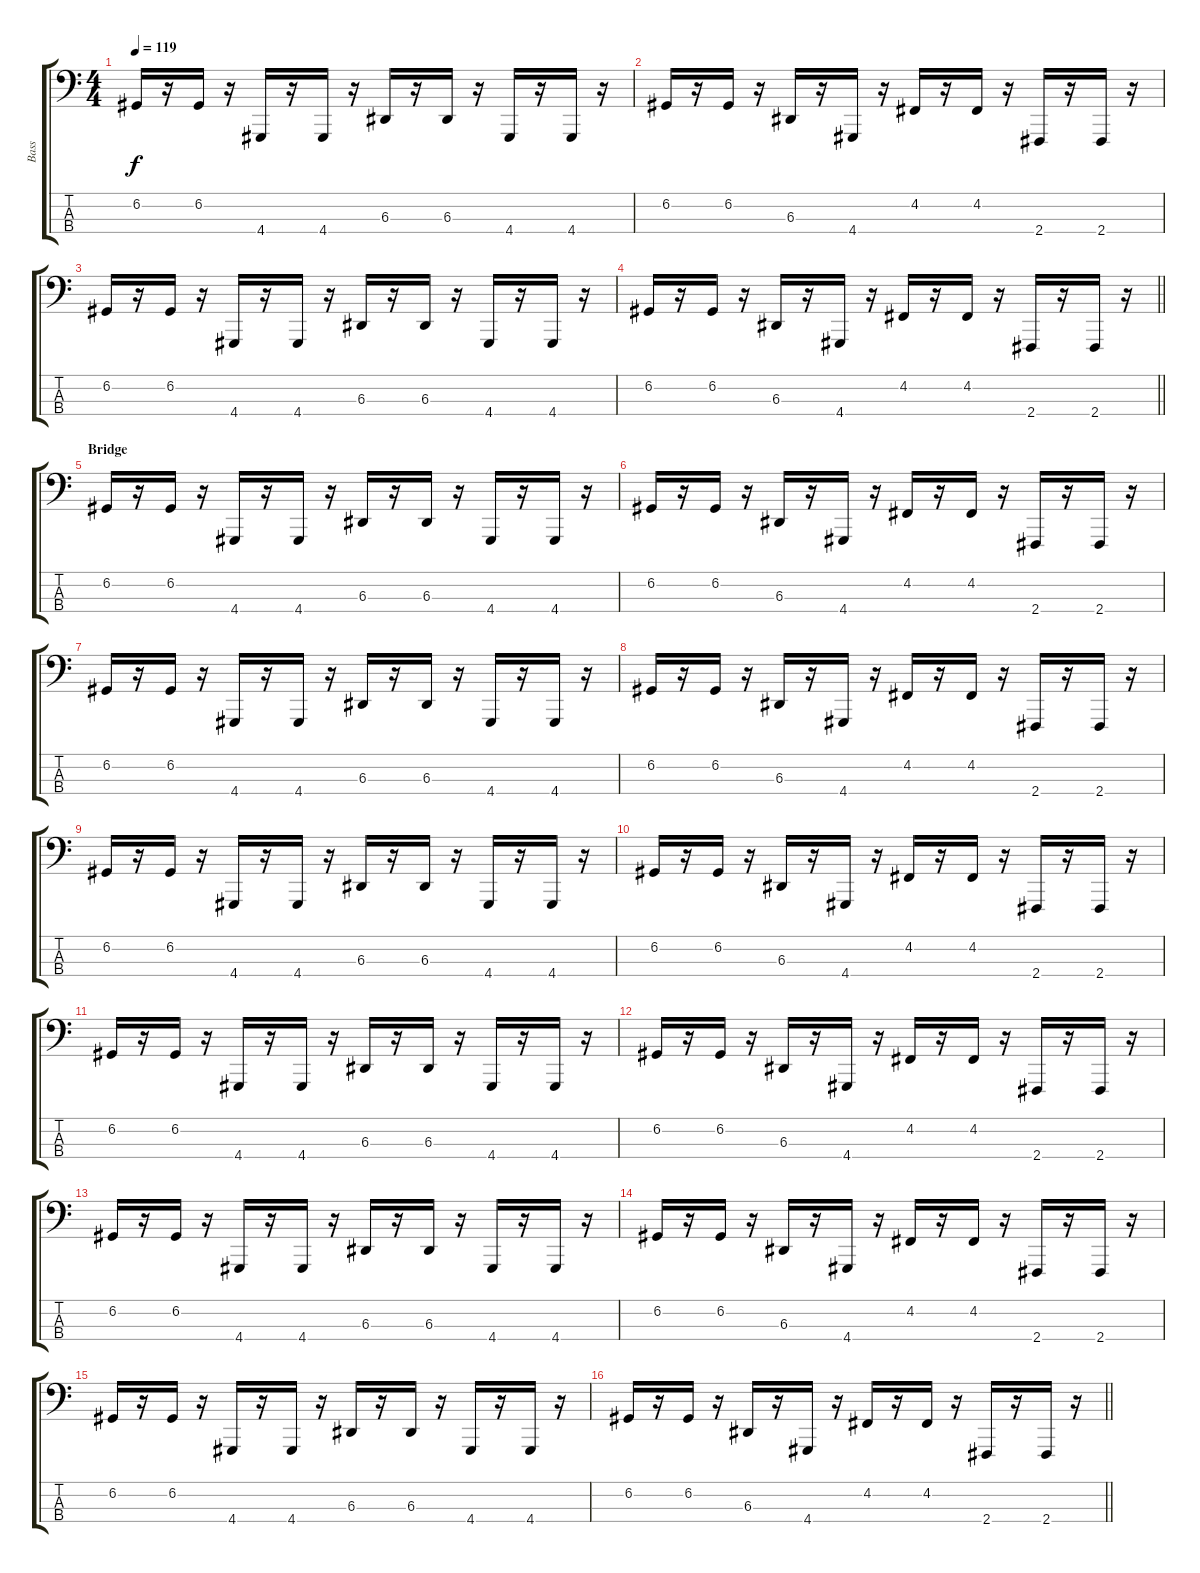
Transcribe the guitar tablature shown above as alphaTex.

\track ("Bass" "Bass") {instrument lead2sawtooth}
\staff {score tabs}
\tuning (G2 D2 A1 E1) {hide}
\ts (4 4)
\tempo 119
\clef f4
\ks c
6.2.16{dy f} r.16 6.2.16 r.16 4.4.16 r.16 4.4.16 r.16 6.3.16 r.16 6.3.16 r.16 4.4.16 r.16 4.4.16 r.16 |
6.2.16 r.16 6.2.16 r.16 6.3.16 r.16 4.4.16 r.16 4.2.16 r.16 4.2.16 r.16 2.4.16 r.16 2.4.16 r.16 |
6.2.16 r.16 6.2.16 r.16 4.4.16 r.16 4.4.16 r.16 6.3.16 r.16 6.3.16 r.16 4.4.16 r.16 4.4.16 r.16 |
\barLineRight lightlight
6.2.16 r.16 6.2.16 r.16 6.3.16 r.16 4.4.16 r.16 4.2.16 r.16 4.2.16 r.16 2.4.16 r.16 2.4.16 r.16 |
\section ("" "Bridge")
6.2.16{volume 12} r.16 6.2.16 r.16 4.4.16 r.16 4.4.16 r.16 6.3.16 r.16 6.3.16 r.16 4.4.16 r.16 4.4.16 r.16 |
6.2.16 r.16 6.2.16 r.16 6.3.16 r.16 4.4.16 r.16 4.2.16 r.16 4.2.16 r.16 2.4.16 r.16 2.4.16 r.16 |
6.2.16 r.16 6.2.16 r.16 4.4.16 r.16 4.4.16 r.16 6.3.16 r.16 6.3.16 r.16 4.4.16 r.16 4.4.16 r.16 |
6.2.16 r.16 6.2.16 r.16 6.3.16 r.16 4.4.16 r.16 4.2.16 r.16 4.2.16 r.16 2.4.16 r.16 2.4.16 r.16 |
6.2.16 r.16 6.2.16 r.16 4.4.16 r.16 4.4.16 r.16 6.3.16 r.16 6.3.16 r.16 4.4.16 r.16 4.4.16 r.16 |
6.2.16 r.16 6.2.16 r.16 6.3.16 r.16 4.4.16 r.16 4.2.16 r.16 4.2.16 r.16 2.4.16 r.16 2.4.16 r.16 |
6.2.16 r.16 6.2.16 r.16 4.4.16 r.16 4.4.16 r.16 6.3.16 r.16 6.3.16 r.16 4.4.16 r.16 4.4.16 r.16 |
6.2.16 r.16 6.2.16 r.16 6.3.16 r.16 4.4.16 r.16 4.2.16 r.16 4.2.16 r.16 2.4.16 r.16 2.4.16 r.16 |
6.2.16 r.16 6.2.16 r.16 4.4.16 r.16 4.4.16 r.16 6.3.16 r.16 6.3.16 r.16 4.4.16 r.16 4.4.16 r.16 |
6.2.16 r.16 6.2.16 r.16 6.3.16 r.16 4.4.16 r.16 4.2.16 r.16 4.2.16 r.16 2.4.16 r.16 2.4.16 r.16 |
6.2.16 r.16 6.2.16 r.16 4.4.16 r.16 4.4.16 r.16 6.3.16 r.16 6.3.16 r.16 4.4.16 r.16 4.4.16 r.16 |
\barLineRight lightlight
6.2.16 r.16 6.2.16 r.16 6.3.16 r.16 4.4.16 r.16 4.2.16 r.16 4.2.16 r.16 2.4.16 r.16 2.4.16 r.16
